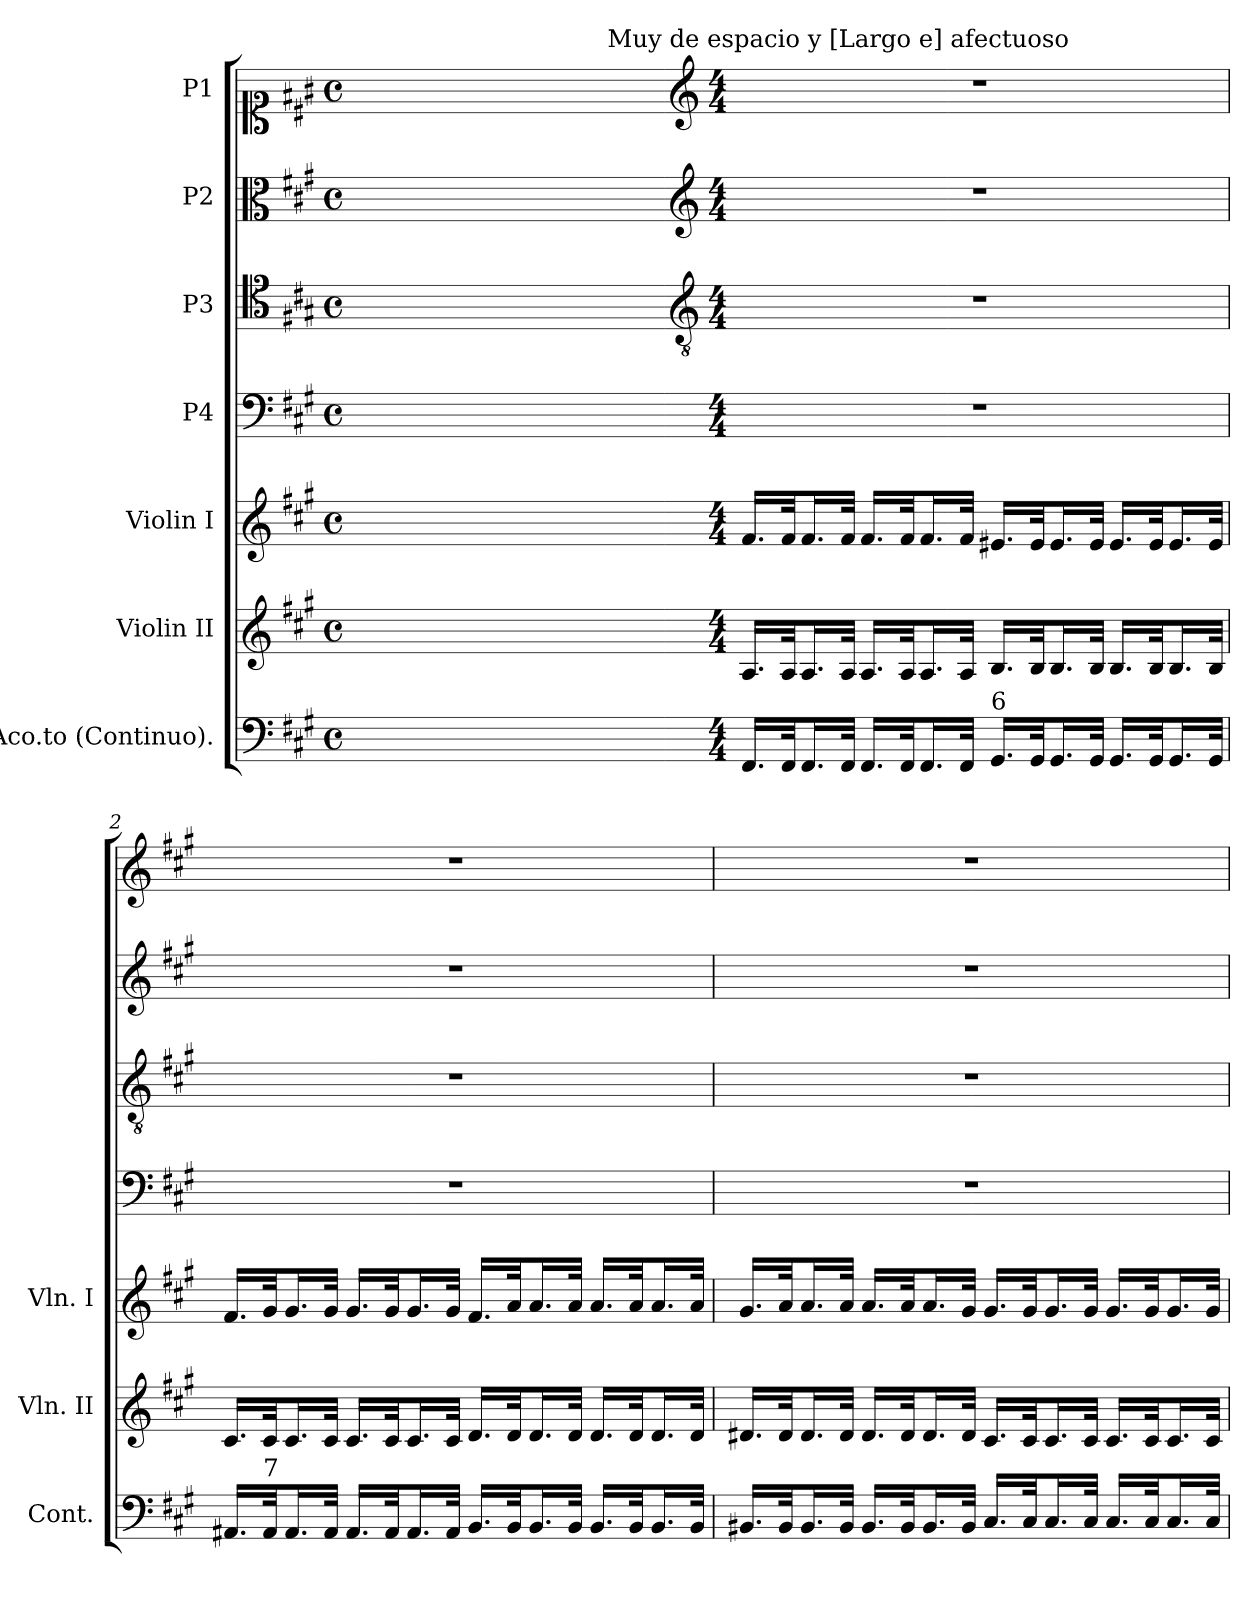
**kern	**kern	**kern	**kern	**kern	**kern	**kern
*part7	*part6	*part5	*part4	*part3	*part2	*part1
*staff7	*staff6	*staff5	*staff4	*staff3	*staff2	*staff1
*I"Aco.to (Continuo).	*I"Violin II	*I"Violin I	*I"P4	*I"P3	*I"P2	*I"P1
*I'Cont.	*I'Vln. II	*I'Vln. I	*	*	*	*
!!LO:PB:g=z
*clefF4	*clefG2	*clefG2	*clefF4	*clefC4	*clefC3	*clefC1
*	*	*	*	*ITrd7c12	*	*
*k[f#c#g#]	*k[f#c#g#]	*k[f#c#g#]	*k[f#c#g#]	*k[f#c#g#]	*k[f#c#g#]	*k[f#c#g#]
*A:	*A:	*A:	*A:	*A:	*A:	*A:
*M4/4	*M4/4	*M4/4	*M4/4	*M4/4	*M4/4	*M4/4
*met(c)	*met(c)	*met(c)	*met(c)	*met(c)	*met(c)	*met(c)
=1	=1	=1	=1	=1	=1	=1
*	*	*	*	*	*	*^
1ryy	1ryy	1ryy	1ryy	1ryy	1ryy	1ryy	2ryy
.	.	.	.	.	.	.	4ryy
.	.	.	.	.	.	.	16ryy
.	.	.	.	.	.	.	32ryy
.	.	.	.	.	.	.	64ryy
.	.	.	.	.	.	.	256..ryy
!	!	!	!	!	!	!	!LO:TX:a:t=Muy de espacio y [Largo e] afectuoso
.	.	.	.	.	.	.	8ryy
.	.	.	.	.	.	.	128ryy
.	.	.	.	.	.	.	1024ryy
*	*	*	*	*	*	*v	*v
=1-	=1-	=1-	=1-	=1-	=1-	=1-
*	*	*	*	*clefGv2	*clefG2	*clefG2
*M4/4	*M4/4	*M4/4	*M4/4	*M4/4	*M4/4	*M4/4
16.FF#i/LL	16.Ai/LL	16.f#i/LL	1r	1r	1r	1r
32FF#i/Jk	32Ai/Jk	32f#i/Jk	.	.	.	.
16.FF#i/L	16.Ai/L	16.f#i/L	.	.	.	.
32FF#i/JJk	32Ai/JJk	32f#i/JJk	.	.	.	.
16.FF#i/LL	16.Ai/LL	16.f#i/LL	.	.	.	.
32FF#i/Jk	32Ai/Jk	32f#i/Jk	.	.	.	.
16.FF#i/L	16.Ai/L	16.f#i/L	.	.	.	.
32FF#i/JJk	32Ai/JJk	32f#i/JJk	.	.	.	.
!LO:TX:a:t=6	!	!	!	!	!	!
16.GG#i/LL	16.Bi/LL	16.e#Xi/LL	.	.	.	.
32GG#i/Jk	32Bi/Jk	32e#i/Jk	.	.	.	.
16.GG#i/L	16.Bi/L	16.e#i/L	.	.	.	.
32GG#i/JJk	32Bi/JJk	32e#i/JJk	.	.	.	.
16.GG#i/LL	16.Bi/LL	16.e#i/LL	.	.	.	.
32GG#i/Jk	32Bi/Jk	32e#i/Jk	.	.	.	.
16.GG#i/L	16.Bi/L	16.e#i/L	.	.	.	.
32GG#i/JJk	32Bi/JJk	32e#i/JJk	.	.	.	.
!!LO:LB:g=z
=2	=2	=2	=2	=2	=2	=2
16.AA#Xi/LL	16.c#i/LL	16.f#i/LL	1r	1r	1r	1r
!LO:TX:a:t=7	!	!	!	!	!	!
32AA#i/Jk	32c#i/Jk	32g#i/Jk	.	.	.	.
16.AA#i/L	16.c#i/L	16.g#i/L	.	.	.	.
32AA#i/JJk	32c#i/JJk	32g#i/JJk	.	.	.	.
16.AA#i/LL	16.c#i/LL	16.g#i/LL	.	.	.	.
32AA#i/Jk	32c#i/Jk	32g#i/Jk	.	.	.	.
16.AA#i/L	16.c#i/L	16.g#i/L	.	.	.	.
32AA#i/JJk	32c#i/JJk	32g#i/JJk	.	.	.	.
16.BBi/LL	16.di/LL	16.f#i/LL	.	.	.	.
32BBi/Jk	32di/Jk	32ai/Jk	.	.	.	.
16.BBi/L	16.di/L	16.ai/L	.	.	.	.
32BBi/JJk	32di/JJk	32ai/JJk	.	.	.	.
16.BBi/LL	16.di/LL	16.ai/LL	.	.	.	.
32BBi/Jk	32di/Jk	32ai/Jk	.	.	.	.
16.BBi/L	16.di/L	16.ai/L	.	.	.	.
32BBi/JJk	32di/JJk	32ai/JJk	.	.	.	.
=3	=3	=3	=3	=3	=3	=3
16.BB#Xi/LL	16.d#Xi/LL	16.g#i/LL	1r	1r	1r	1r
32BB#i/Jk	32d#i/Jk	32ai/Jk	.	.	.	.
16.BB#i/L	16.d#i/L	16.ai/L	.	.	.	.
32BB#i/JJk	32d#i/JJk	32ai/JJk	.	.	.	.
16.BB#i/LL	16.d#i/LL	16.ai/LL	.	.	.	.
32BB#i/Jk	32d#i/Jk	32ai/Jk	.	.	.	.
16.BB#i/L	16.d#i/L	16.ai/L	.	.	.	.
32BB#i/JJk	32d#i/JJk	32g#i/JJk	.	.	.	.
16.C#i/LL	16.c#i/LL	16.g#i/LL	.	.	.	.
32C#i/Jk	32c#i/Jk	32g#i/Jk	.	.	.	.
16.C#i/L	16.c#i/L	16.g#i/L	.	.	.	.
32C#i/JJk	32c#i/JJk	32g#i/JJk	.	.	.	.
16.C#i/LL	16.c#i/LL	16.g#i/LL	.	.	.	.
32C#i/Jk	32c#i/Jk	32g#i/Jk	.	.	.	.
16.C#i/L	16.c#i/L	16.g#i/L	.	.	.	.
32C#i/JJk	32c#i/JJk	32g#i/JJk	.	.	.	.
=	=	=	=	=	=	=
*-	*-	*-	*-	*-	*-	*-
